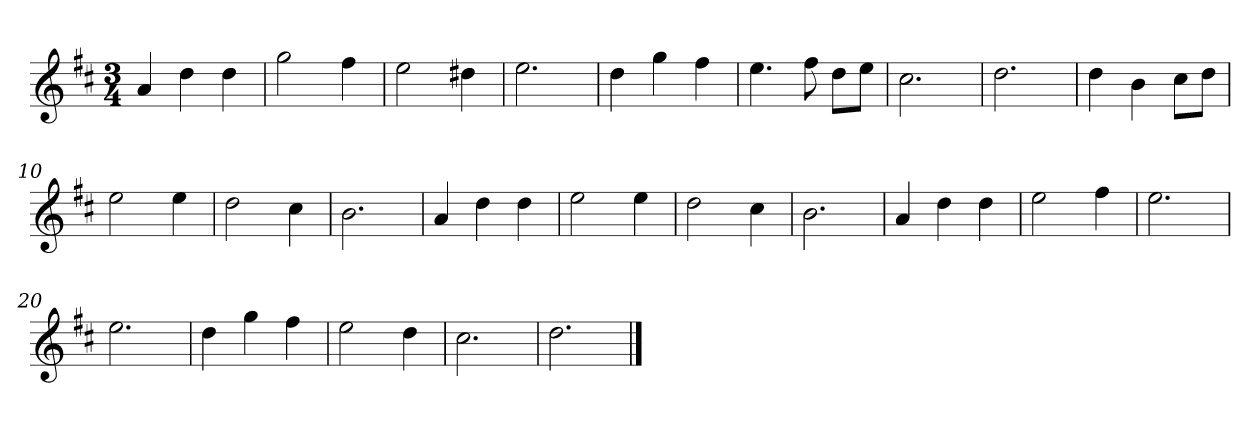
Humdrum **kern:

**kern
*part1
*staff1
*k[f#c#]
*M3/4
*MM120
=1
4a
4dd
4dd
=2
2gg
4ff#
=3
2ee
4dd#X
=4
2.ee
=5
4dd
4gg
4ff#
=6
4.ee
8ff#
8ddL
8eeJ
=7
2.cc#
=8
2.dd
=9
4dd
4b
8cc#L
8ddJ
=10
2ee
4ee
=11
2dd
4cc#
=12
2.b
=13
4a
4dd
4dd
=14
2ee
4ee
=15
2dd
4cc#
=16
2.b
=17
4a
4dd
4dd
=18
2ee
4ff#
=19
2.ee
=20
2.ee
=21
4dd
4gg
4ff#
=22
2ee
4dd
=23
2.cc#
=24
2.dd
==
*-
